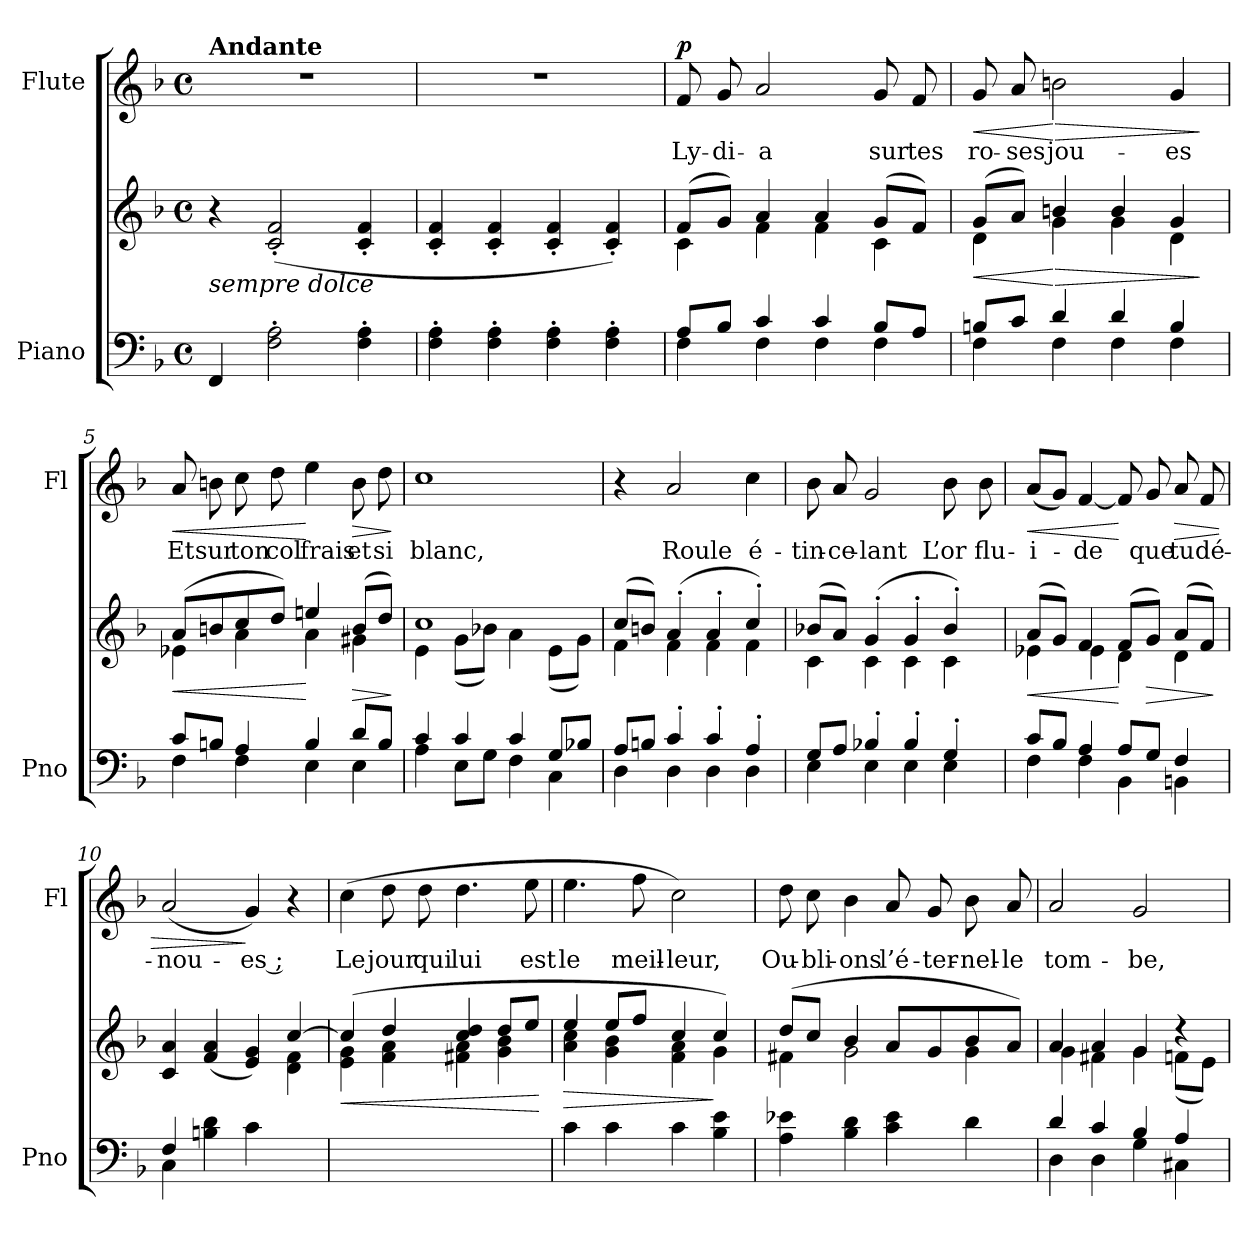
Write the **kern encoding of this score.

**kern	**kern	**dynam	**kern	**text	**dynam
*part2	*part2	*part2	*part1	*part1	*part1
*staff3	*staff2	*staff2/3	*staff1	*staff1	*staff1
*I"Piano	*	*	*I"Flute	*	*
*I'Pno	*	*	*I'Fl	*	*
*clefF4	*clefG2	*	*clefG2	*	*
*k[b-]	*k[b-]	*	*k[b-]	*	*
*M4/4	*M4/4	*	*M4/4	*	*
*met(c)	*met(c)	*	*met(c)	*	*
=1	=1	=1	=1	=1	=1
!	!	!	!LO:TX:a:B:t=Andante	!	!
!	!LO:TX:b:i:t=sempre dolce	!	!	!	!
4FF/	4r	.	1r	.	.
2F\' 2A\'	(>2c/'> 2f/'>	.	.	.	.
4F\' 4A\'	4c/'> 4f/'>	.	.	.	.
=2	=2	=2	=2	=2	=2
4F\' 4A\'	4c/'> 4f/'>	.	1r	.	.
4F\' 4A\'	4c/'> 4f/'>	.	.	.	.
4F\' 4A\'	4c/'> 4f/'>	.	.	.	.
4F\' 4A\'	4c/'> 4f/'>)	.	.	.	.
=3	=3	=3	=3	=3	=3
*^	*^	*	*	*	*
!	!	!	!	!	!	!LO:LY:b	!LO:DY:a
8A/L	4F\	(8f/L	4c\	.	8f/	Ly-	p
!	!	!	!	!	!	!LO:LY:b	!
8B-/J	.	8g/J)	.	.	8g/	-di-	.
!	!	!	!	!	!	!LO:LY:b	!
4c/	4F\	4a/	4f\	.	2a/	-a	.
4c/	4F\	4a/	4f\	.	.	.	.
!	!	!	!	!	!	!LO:LY:b	!
8B-/L	4F\	(8g/L	4c\	.	8g/	sur	.
!	!	!	!	!	!	!LO:LY:b	!
8A/J	.	8f/J)	.	.	8f/	tes	.
!!LO:LB:g=z
=4	=4	=4	=4	=4	=4	=4	=4
!	!	!	!	!LO:HP:b	!	!LO:LY:b	!LO:HP:b
8Bn/L	4F\	(8g/L	4d\	<	8g/	ro-	<
!	!	!	!	!	!	!LO:LY:b	!
8c/J	.	8a/J)	.	.	8a/	-ses	.
!	!	!	!	!LO:HP:n=1:b	!	!LO:LY:b	!LO:HP:n=1:b
4d/	4F\	4bn/	4g\	[ >	2bn\	jou-	[ >
4d/	4F\	4b/	4g\	.	.	.	.
!	!	!	!	!	!	!LO:LY:b	!
4B/	4F\	4g/	4d\	.	4g/	-es	.
*v	*v	*	*	*	*	*	*
*	*v	*v	*	*	*	*
.	.	]	.	.	]
=5	=5	=5	=5	=5	=5
*^	*	*	*	*	*
!	!	!	!LO:HP:b	!	!LO:LY:b	!LO:HP:b
*	*	*^	*	*	*	*
8c/L	4F\	(8a/L	4e-X\	<	8a/	Et	<
!	!	!	!	!	!	!LO:LY:b	!
8Bn/J	.	8bn/	.	.	8bn\	sur	.
!	!	!	!	!	!	!LO:LY:b	!
4A/	4F\	8cc/	4a\	.	8cc\	ton	.
!	!	!	!	!	!	!LO:LY:b	!
.	.	8dd/J)	.	.	8dd\	col	.
!	!	!	!	!	!	!LO:LY:b	!
4B/	4E\	4een/	4a\	[	4ee\	frais	[
!	!	!	!	!LO:HP:b	!	!LO:LY:b	!LO:HP:b
8d/L	4E\	(8b/L	4g#X\	>	8b\	et	>
!	!	!	!	!	!	!LO:LY:b	!
8B/J	.	8dd/J)	.	.	8dd\	si	.
*v	*v	*	*	*	*	*	*
*	*v	*v	*	*	*	*
.	.	]	.	.	]
=6	=6	=6	=6	=6	=6
*^	*^	*	*	*	*
!	!	!	!	!	!	!LO:LY:b	!
4c/	4A\	1cc	4e\	.	1cc	blanc,	.
4c/	8E\L	.	(>8g\L	.	.	.	.
.	8G\J	.	8b-X\J)	.	.	.	.
4c/	4F\	.	4a\	.	.	.	.
8G/L	4C\	.	(>8e\L	.	.	.	.
8B-X/J	.	.	8g\J)	.	.	.	.
=7	=7	=7	=7	=7	=7	=7	=7
8A/L	4D\	(8cc/L	4f\	.	4r	.	.
8Bn/J	.	8bn/J)	.	.	.	.	.
!	!	!	!	!	!	!LO:LY:b	!
4c'/	4D\	(4a'/	4f\	.	2a/	Roule	.
4c'/	4D\	4a'/	4f\	.	.	.	.
!	!	!	!	!	!	!LO:LY:b	!
4A'/	4D\	4cc'/)	4f\	.	4cc\	é-	.
!!LO:LB:g=z
=8	=8	=8	=8	=8	=8	=8	=8
!	!	!	!	!	!	!LO:LY:b	!
8G/L	4E\	(8b-X/L	4c\	.	8b-\	-tin-	.
!	!	!	!	!	!	!LO:LY:b	!
8A/J	.	8a/J)	.	.	8a/	-ce-	.
!	!	!	!	!	!	!LO:LY:b	!
4B-X'/	4E\	(4g'/	4c\	.	2g/	-lant	.
4B-'/	4E\	4g'/	4c\	.	.	.	.
!	!	!	!	!	!	!LO:LY:b	!
4G'/	4E\	4b-'/)	4c\	.	8b-\	L’or	.
!	!	!	!	!	!	!LO:LY:b	!
.	.	.	.	.	8b-\	flu-	.
=9	=9	=9	=9	=9	=9	=9	=9
!	!	!	!	!LO:HP:b	!	!LO:LY:b	!LO:HP:b
8c/L	4F\	(8a/L	4e-X\	<	(8a/L	-i-	<
8B-/J	.	8g/J)	.	.	8g/J)	.	.
!	!	!	!	!	!	!LO:LY:b	!
4A/	4F\	4f/	4e-\	.	[4f/	-de	.
8A/L	4BB-\	(8f/L	4d\	[	8f/]	.	[
!	!	!	!	!LO:HP:b	!	!LO:LY:b	!
8G/J	.	8g/J)	.	>	8g/	que	.
!	!	!	!	!	!	!LO:LY:b	!LO:HP:b
4F/	4BBn\	(8a/L	4d\	.	8a/	tu	>
!	!	!	!	!	!	!LO:LY:b	!
.	.	8f/J)	.	.	8f/	dé-	.
*v	*v	*	*	*	*	*	*
*	*v	*v	*	*	*	*
.	.	]	.	.	.
=10	=10	=10	=10	=10	=10
*^	*^	*	*	*	*
!	!	!	!	!	!	!LO:LY:b	!
4F/	4C\	4c/ 4a/	2.ryy	.	(2a/	-nou-	.
4Bn\ 4d\	4ryy	(4f/ 4a/	.	.	.	.	.
!	!	!	!	!	!	!LO:LY:b	!
4c\	2ryy	4e/ 4g/)	.	.	4g/)	-es ;	]
4ryy	.	[>4cc/	4d\ 4f\	.	4r	.	.
*v	*v	*	*	*	*	*	*
!!LO:LB:g=z
=11	=11	=11	=11	=11	=11	=11
!	!	!	!LO:HP:b	!	!LO:LY:b	!
1ryy	(4cc/]	4e\ 4g\	<	(4cc\	Le	.
!	!	!	!	!	!LO:LY:b	!
.	4dd/	4f\ 4a\	.	8dd\	jour	.
!	!	!	!	!	!LO:LY:b	!
.	.	.	.	8dd\	qui	.
!	!	!	!	!	!LO:LY:b	!
.	4cc/ 4dd/	4f#X\ 4a\	.	4.dd\	lui	.
.	8dd/L	4g\ 4b-\	.	.	.	.
!	!	!	!	!	!LO:LY:b	!
.	8ee/J	.	.	8ee\	est	.
*	*v	*v	*	*	*	*
.	.	[	.	.	.
=12	=12	=12	=12	=12	=12
!	!	!LO:HP:b	!	!LO:LY:b	!
*	*^	*	*	*	*
4c\	4ee/	4a\ 4cc\	>	4.ee\	le	.
4c\	8ee/L	4g\ 4b-\	.	.	.	.
!	!	!	!	!	!LO:LY:b	!
.	8ff/J	.	.	8ff\	meil-	.
!	!	!	!	!	!LO:LY:b	!
4c\	4cc/	4f\ 4a\	.	2cc\)	-leur,	.
4B-\ 4e\	4cc/)	4g\	]	.	.	.
=13	=13	=13	=13	=13	=13	=13
!	!	!	!	!	!LO:LY:b	!
4A\ 4e-X\	(8dd/L	4f#X\	.	8dd\	Ou-	.
!	!	!	!	!	!LO:LY:b	!
.	8cc/J	.	.	8cc\	-bli-	.
!	!	!	!	!	!LO:LY:b	!
4B-\ 4d\	4b-/	2g\	.	4b-\	-ons	.
!	!	!	!	!	!LO:LY:b	!
4c\ 4e-\	8a/L	.	.	8a/	l’é-	.
!	!	!	!	!	!LO:LY:b	!
.	8g/	.	.	8g/	-ter-	.
!	!	!	!	!	!LO:LY:b	!
4d\	8b-/	4g\	.	8b-\	-nel-	.
!	!	!	!	!	!LO:LY:b	!
.	8a/J)	.	.	8a/	-le	.
=14	=14	=14	=14	=14	=14	=14
*^	*	*	*	*	*	*
!	!	!	!	!	!	!LO:LY:b	!
4d/	4D\	4a/	4g\	.	2a/	tom-	.
4c/	4D\	4a/	4f#X\	.	.	.	.
!	!	!	!	!	!	!LO:LY:b	!
4B-/	4G\	4g/	4g\	.	2g/	-be,	.
4A/	4C#X\	4r	(8fn\L	.	.	.	.
.	.	.	8e\J)	.	.	.	.
*v	*v	*	*	*	*	*	*
*	*v	*v	*	*	*	*
=	=	=	=	=	=
*-	*-	*-	*-	*-	*-
